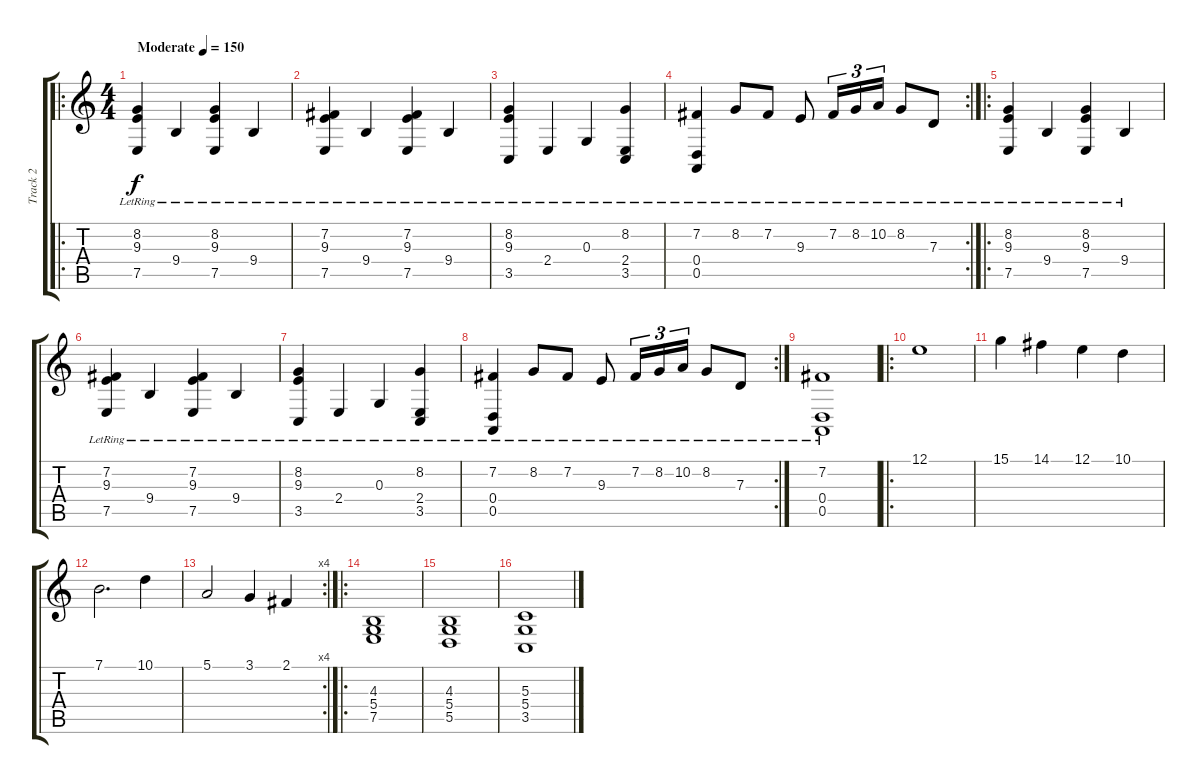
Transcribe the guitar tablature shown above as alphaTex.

\track ("Track 2" "Track 2") {instrument acousticgrandpiano}
\staff {score tabs}
\tuning (E4 B3 G3 D3 A2 E2) {hide}
\ro
\ts (4 4)
\tempo (150 "Moderate")
\clef g2
\ks c
(8.2{lr} 9.3{lr} 7.5{lr}).4{dy f instrument acousticgrandpiano} 9.4{lr}.4 (8.2{lr} 9.3{lr} 7.5{lr}).4 9.4{lr}.4 |
(7.2{lr} 9.3{lr} 7.5{lr}).4 9.4{lr}.4 (7.2{lr} 9.3{lr} 7.5{lr}).4 9.4{lr}.4 |
(8.2{lr} 9.3{lr} 3.5{lr}).4 2.4{lr}.4 0.3{lr}.4 (8.2 2.4{lr} 3.5).4 |
\rc 2
(7.2{lr} 0.4{lr} 0.5{lr}).4 8.2{lr}.8 7.2{lr}.8 9.3{lr}.8 7.2{lr}.16{tu (3 2)} 8.2{lr}.16{tu (3 2)} 10.2{lr}.16{tu (3 2)} 8.2{lr}.8 7.3{lr}.8 |
\ro
(8.2{lr} 9.3{lr} 7.5{lr}).4 9.4{lr}.4 (8.2{lr} 9.3{lr} 7.5{lr}).4 9.4{lr}.4 |
(7.2{lr} 9.3{lr} 7.5{lr}).4 9.4{lr}.4 (7.2{lr} 9.3{lr} 7.5{lr}).4 9.4{lr}.4 |
(8.2{lr} 9.3{lr} 3.5{lr}).4 2.4{lr}.4 0.3{lr}.4 (8.2 2.4{lr} 3.5).4 |
\rc 2
(7.2{lr} 0.4{lr} 0.5{lr}).4 8.2{lr}.8 7.2{lr}.8 9.3{lr}.8 7.2{lr}.16{tu (3 2)} 8.2{lr}.16{tu (3 2)} 10.2{lr}.16{tu (3 2)} 8.2{lr}.8 7.3{lr}.8 |
(7.2{lr} 0.4{lr} 0.5{lr}).1 |
\ro
12.1.1{instrument stringensemble1} |
15.1.4 14.1.4 12.1.4 10.1.4 |
7.1.2{d} 10.1.4 |
\rc 4
5.1.2 3.1.4 2.1.4 |
\ro
(4.3 5.4 7.5).1 |
(4.3 5.4 5.5).1 |
(5.3 5.4 3.5).1
